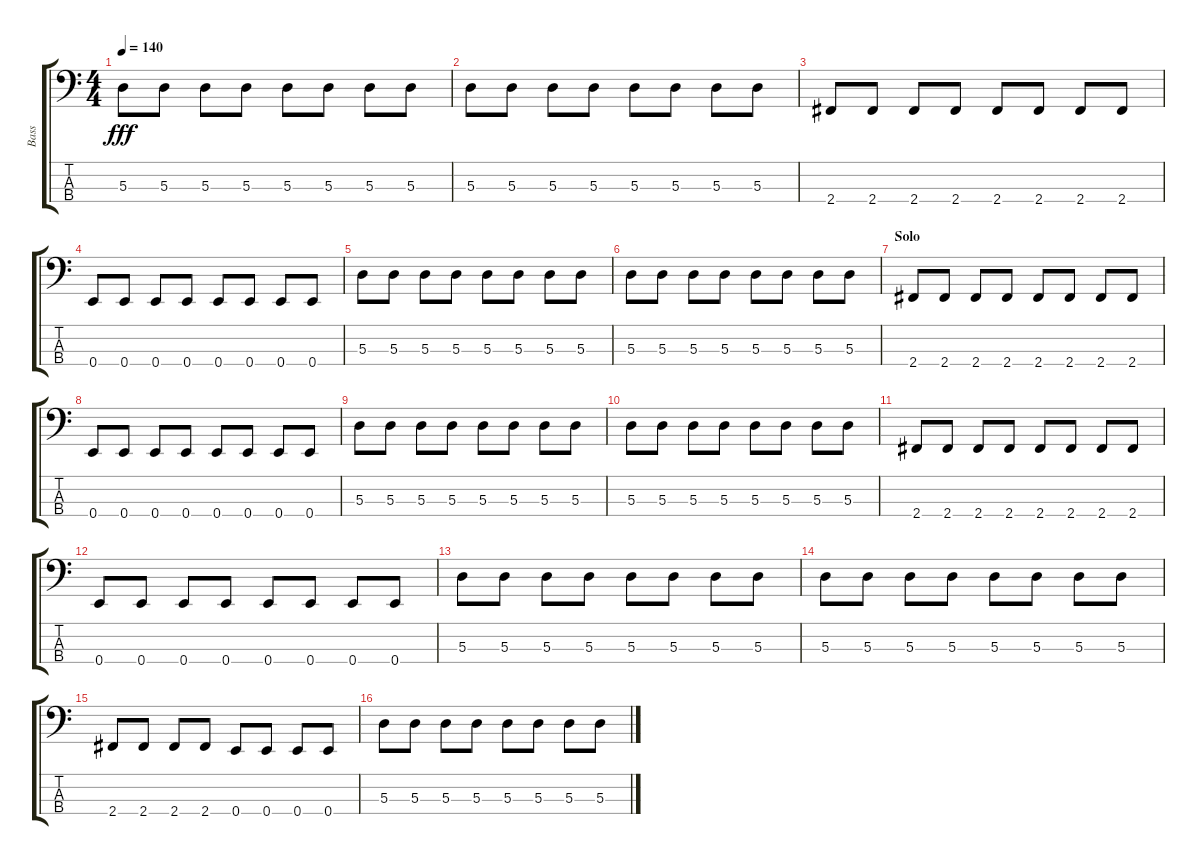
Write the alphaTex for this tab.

\track ("Bass" "Bass") {instrument acousticbass}
\staff {score tabs}
\tuning (G2 D2 A1 E1) {hide}
\ts (4 4)
\tempo 140
\clef f4
\ks c
5.3.8{dy fff} 5.3.8 5.3.8 5.3.8 5.3.8 5.3.8 5.3.8 5.3.8 |
5.3.8 5.3.8 5.3.8 5.3.8 5.3.8 5.3.8 5.3.8 5.3.8 |
2.4.8 2.4.8 2.4.8 2.4.8 2.4.8 2.4.8 2.4.8 2.4.8 |
0.4.8 0.4.8 0.4.8 0.4.8 0.4.8 0.4.8 0.4.8 0.4.8 |
5.3.8 5.3.8 5.3.8 5.3.8 5.3.8 5.3.8 5.3.8 5.3.8 |
5.3.8 5.3.8 5.3.8 5.3.8 5.3.8 5.3.8 5.3.8 5.3.8 |
\section ("" "Solo")
2.4.8{instrument electricbasspick} 2.4.8 2.4.8 2.4.8 2.4.8 2.4.8 2.4.8 2.4.8 |
0.4.8 0.4.8 0.4.8 0.4.8 0.4.8 0.4.8 0.4.8 0.4.8 |
5.3.8 5.3.8 5.3.8 5.3.8 5.3.8 5.3.8 5.3.8 5.3.8 |
5.3.8 5.3.8 5.3.8 5.3.8 5.3.8 5.3.8 5.3.8 5.3.8 |
2.4.8{instrument electricbasspick} 2.4.8 2.4.8 2.4.8 2.4.8 2.4.8 2.4.8 2.4.8 |
0.4.8 0.4.8 0.4.8 0.4.8 0.4.8 0.4.8 0.4.8 0.4.8 |
5.3.8 5.3.8 5.3.8 5.3.8 5.3.8 5.3.8 5.3.8 5.3.8 |
5.3.8 5.3.8 5.3.8 5.3.8 5.3.8 5.3.8 5.3.8 5.3.8 |
2.4.8 2.4.8 2.4.8 2.4.8 0.4.8 0.4.8 0.4.8 0.4.8 |
5.3.8 5.3.8 5.3.8 5.3.8 5.3.8 5.3.8 5.3.8 5.3.8
